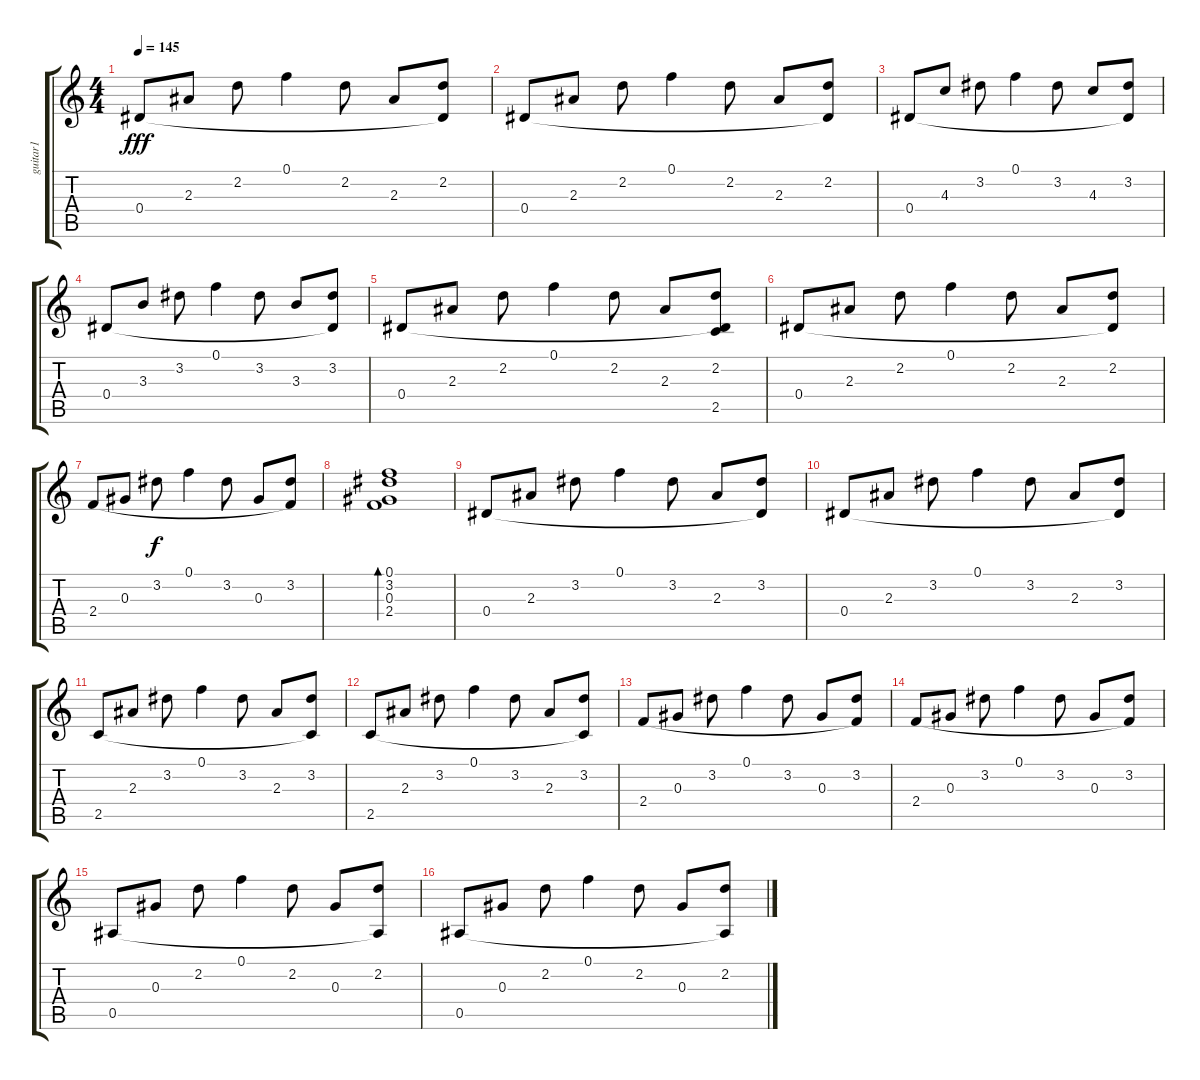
\track ("guitar1" "guitar1") {instrument acousticguitarsteel}
\staff {score tabs}
\tuning (F4 C4 Ab3 Eb3 Bb2 F2) {hide}
\ts (4 4)
\tempo 145
\clef g2
\ks c
0.4.8{dy fff instrument acousticguitarsteel} 2.3.8 2.2.8 0.1.4 2.2.8 2.3.8 (2.2 0.4{t}).8 |
0.4.8 2.3.8 2.2.8 0.1.4 2.2.8 2.3.8 (2.2 0.4{t}).8 |
0.4.8 4.3.8 3.2.8 0.1.4 3.2.8 4.3.8 (3.2 0.4{t}).8 |
0.4.8 3.3.8 3.2.8 0.1.4 3.2.8 3.3.8 (3.2 0.4{t}).8 |
0.4.8 2.3.8 2.2.8 0.1.4 2.2.8 2.3.8 (2.2 0.4{t} 2.5).8 |
0.4.8 2.3.8 2.2.8 0.1.4 2.2.8 2.3.8 (2.2 0.4{t}).8 |
2.4.8 0.3.8 3.2.8{dy f} 0.1.4 3.2.8 0.3.8 (3.2 2.4{t}).8 |
(0.1 3.2 0.3 2.4).1{bd 120} |
0.4.8 2.3.8 3.2.8 0.1.4 3.2.8 2.3.8 (3.2 0.4{t}).8 |
0.4.8 2.3.8 3.2.8 0.1.4 3.2.8 2.3.8 (3.2 0.4{t}).8 |
2.5.8 2.3.8 3.2.8 0.1.4 3.2.8 2.3.8 (3.2 2.5{t}).8 |
2.5.8 2.3.8 3.2.8 0.1.4 3.2.8 2.3.8 (3.2 2.5{t}).8 |
2.4.8 0.3.8 3.2.8 0.1.4 3.2.8 0.3.8 (3.2 2.4{t}).8 |
2.4.8 0.3.8 3.2.8 0.1.4 3.2.8 0.3.8 (3.2 2.4{t}).8 |
0.5.8 0.3.8 2.2.8 0.1.4 2.2.8 0.3.8 (2.2 0.5{t}).8 |
0.5.8 0.3.8 2.2.8 0.1.4 2.2.8 0.3.8 (2.2 0.5{t}).8
